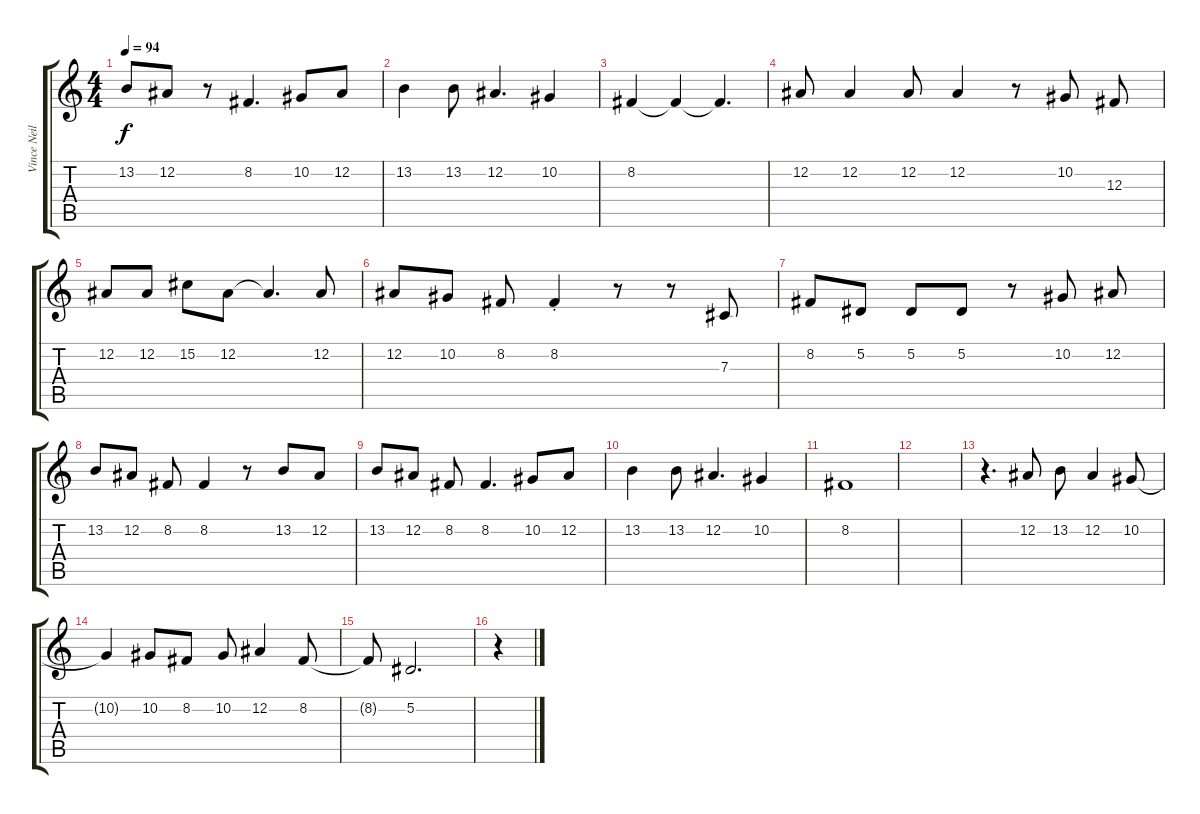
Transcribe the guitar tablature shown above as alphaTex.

\track ("Vince Neil" "Vince Neil") {instrument lead1square}
\staff {score tabs}
\tuning (Eb4 Bb3 Gb3 Db3 Ab2 Eb2) {hide}
\ts (4 4)
\tempo 94
\clef g2
\ks c
13.2.8{dy f} 12.2.8 r.8 8.2.4{d} 10.2.8 12.2.8 |
13.2.4 13.2.8 12.2.4{d} 10.2.4 |
8.2.4 8.2{t}.4 8.2{t}.4{d} |
12.2.8 12.2.4 12.2.8 12.2.4 r.8 10.2.8 12.3.8 |
12.2.8 12.2.8 15.2.8 12.2.8 12.2{t}.4{d} 12.2.8 |
12.2.8 10.2.8 8.2.8 8.2{st}.4 r.8 r.8 7.3.8 |
8.2.8 5.2.8 5.2.8 5.2.8 r.8 10.2.8 12.2.8 |
13.2.8 12.2.8 8.2.8 8.2.4 r.8 13.2.8 12.2.8 |
13.2.8 12.2.8 8.2.8 8.2.4{d} 10.2.8 12.2.8 |
13.2.4 13.2.8 12.2.4{d} 10.2.4 |
8.2.1 |
|
r.4{d} 12.2.8 13.2.8 12.2.4 10.2.8 |
10.2{t}.4 10.2.8 8.2.8 10.2.8 12.2.4 8.2.8 |
8.2{t}.8 5.2.2{d} |
r.4
